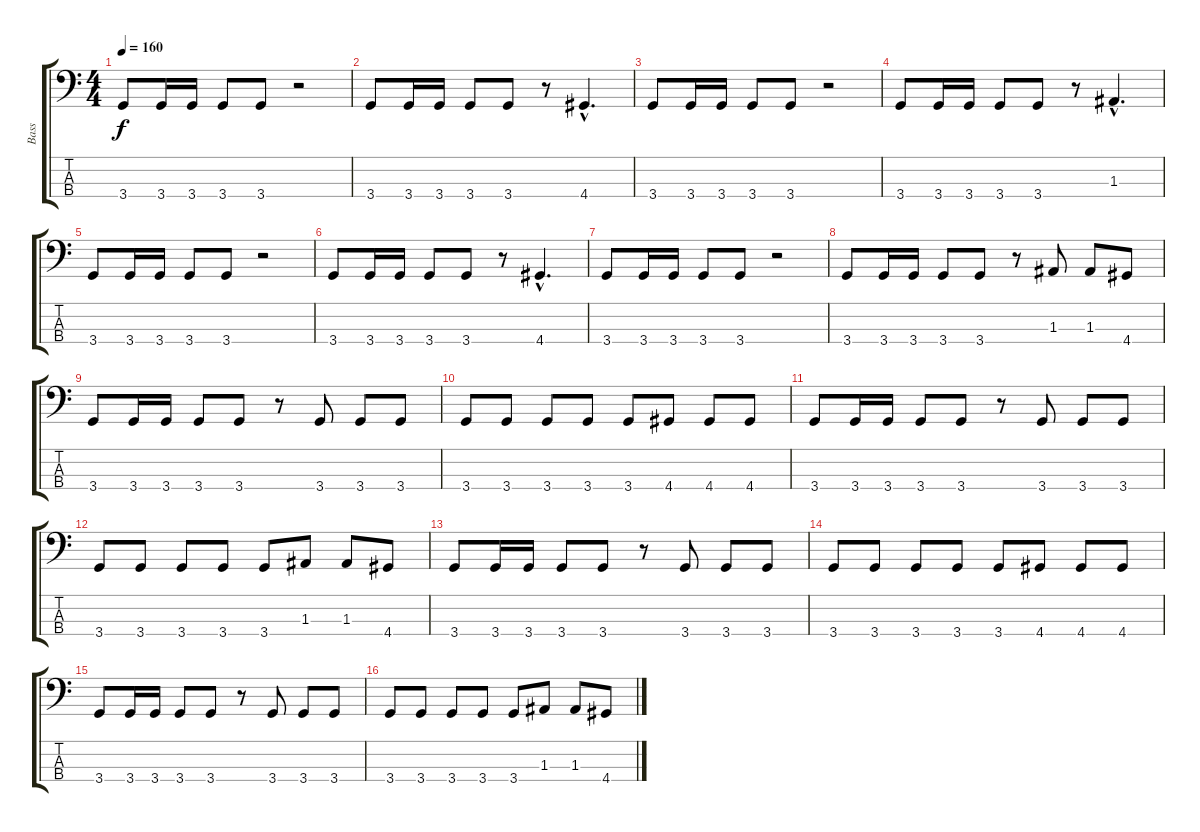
\track ("Bass" "Bass") {instrument electricbasspick}
\staff {score tabs}
\tuning (G2 D2 A1 E1) {hide}
\ts (4 4)
\tempo 160
\clef f4
\ks c
3.4.8{dy f instrument electricbasspick} 3.4.16 3.4.16 3.4.8 3.4.8 r.2 |
3.4.8 3.4.16 3.4.16 3.4.8 3.4.8 r.8 4.4{hac}.4{d} |
3.4.8 3.4.16 3.4.16 3.4.8 3.4.8 r.2 |
3.4.8 3.4.16 3.4.16 3.4.8 3.4.8 r.8 1.3{hac}.4{d} |
3.4.8 3.4.16 3.4.16 3.4.8 3.4.8 r.2 |
3.4.8 3.4.16 3.4.16 3.4.8 3.4.8 r.8 4.4{hac}.4{d} |
3.4.8 3.4.16 3.4.16 3.4.8 3.4.8 r.2 |
3.4.8 3.4.16 3.4.16 3.4.8 3.4.8 r.8 1.3.8 1.3.8 4.4.8 |
3.4.8 3.4.16 3.4.16 3.4.8 3.4.8 r.8 3.4.8 3.4.8 3.4.8 |
3.4.8 3.4.8 3.4.8 3.4.8 3.4.8 4.4.8 4.4.8 4.4.8 |
3.4.8 3.4.16 3.4.16 3.4.8 3.4.8 r.8 3.4.8 3.4.8 3.4.8 |
3.4.8 3.4.8 3.4.8 3.4.8 3.4.8 1.3.8 1.3.8 4.4.8 |
3.4.8 3.4.16 3.4.16 3.4.8 3.4.8 r.8 3.4.8 3.4.8 3.4.8 |
3.4.8 3.4.8 3.4.8 3.4.8 3.4.8 4.4.8 4.4.8 4.4.8 |
3.4.8 3.4.16 3.4.16 3.4.8 3.4.8 r.8 3.4.8 3.4.8 3.4.8 |
3.4.8 3.4.8 3.4.8 3.4.8 3.4.8 1.3.8 1.3.8 4.4.8
